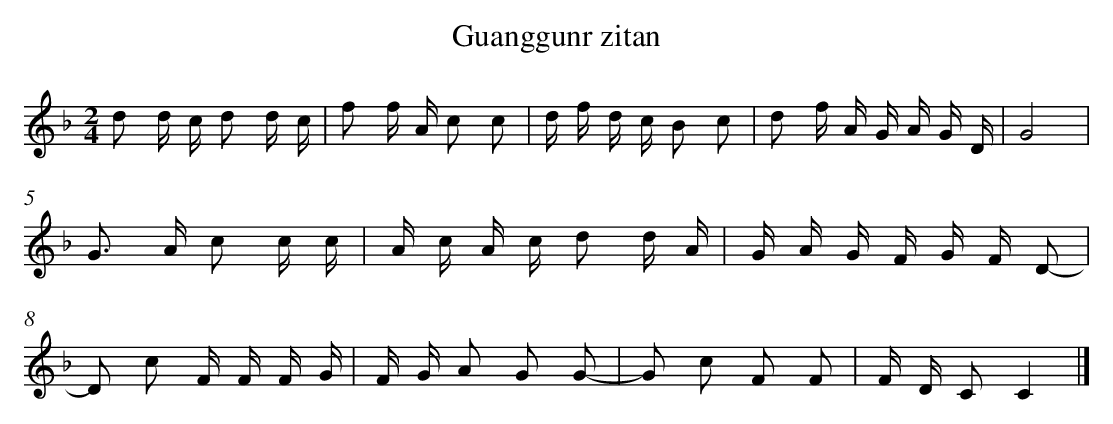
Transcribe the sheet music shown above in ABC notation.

X:1
T: Guanggunr zitan
L: 1/16
M: 2/4
K: F
d2 d c d2 d c [I:setbarnb 1]|
f2 f A c2 c2 |
d f d c B2 c2 |
d2 f A G A G D |
G8 |
G2> A2 c2 c c |
A c A c d2 d A |
G A G F G F D2- |
D2 c2 F F F G |
F G A2 G2 G2- |
G2 c2 F2 F2 |
F D C2C4 |]
